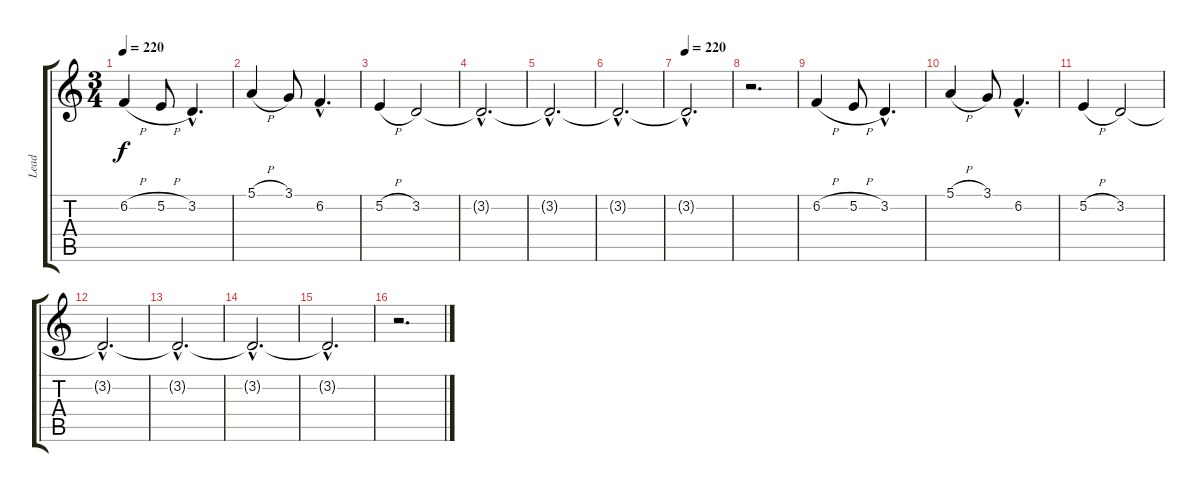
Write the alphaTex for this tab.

\track ("Lead" "Lead") {instrument flute}
\staff {score tabs}
\tuning (E4 B3 G3 D3 A2 E2) {hide}
\ts (3 4)
\tempo 220
\clef g2
\ks c
6.2{h}.4{dy f} 5.2{h}.8 3.2{hac}.4{d} |
5.1{h}.4 3.1.8 6.2{hac}.4{d} |
5.2{h}.4 3.2.2 |
3.2{hac t}.2{d} |
3.2{hac t}.2{d} |
3.2{hac t}.2{d} |
\tempo 220
3.2{hac t}.2{d} |
r.2{d} |
6.2{h}.4 5.2{h}.8 3.2{hac}.4{d} |
5.1{h}.4 3.1.8 6.2{hac}.4{d} |
5.2{h}.4 3.2.2 |
3.2{hac t}.2{d} |
3.2{hac t}.2{d} |
3.2{hac t}.2{d} |
3.2{hac t}.2{d} |
r.2{d}
